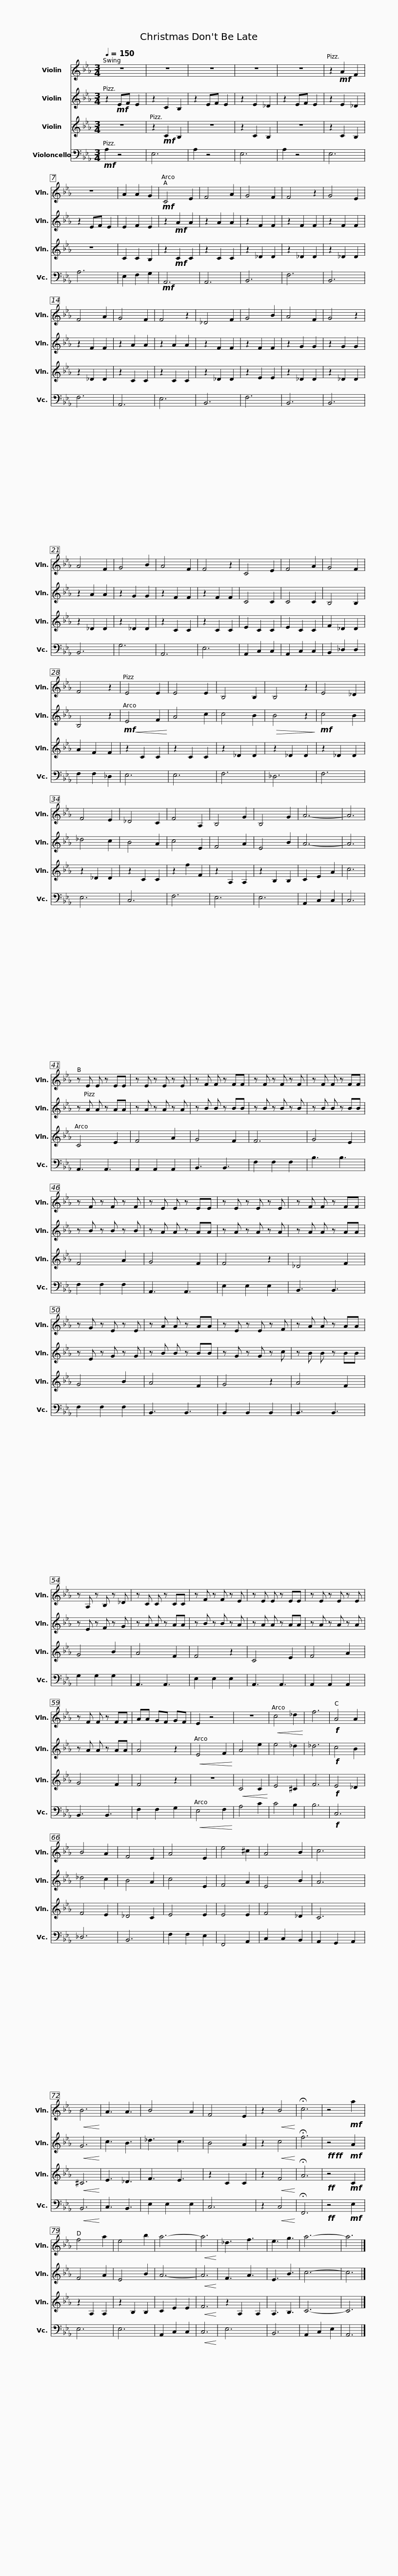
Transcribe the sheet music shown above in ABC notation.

X:1
%%score 1 2 3 4
L:1/8
Q:1/4=150
M:3/4
I:linebreak $
K:Eb
V:1 treble
V:2 treble
V:3 treble
V:4 bass
V:1
 z6 | z6 | z6 | z6 | z6 | %5
 z2!mf! A2 F2 | z6 | A2 A2 G2 |!mf! C4 E2 |$ F4 A2 | %10
 G4 F2 | F4 z2 | G4 E2 | F4 A2 | G4 F2 | %15
 F4 z2 | _D4 F2 | G4 B2 | A4 F2 | G4 z2 |$ %20
 A4 F2 | G4 B2 | A4 F2 | F4 z2 | C4 E2 | %25
 F4 A2 | G4 F2 | F4 z2 | E4 E2 | E4 E2 | %30
 B,4 B,2 |$ B,4 z2 | E4 _D2 | F4 E2 | _D4 C2 | %35
 F4 A,2 | B,4 G2 | B,4 G2 | A6- | A6 | %40
 z E E z EE |$ z E z E z E | z F F z FF | z F z F z F | z F F z FF | %45
 z F z F z F | z E E z EE |$ z E z E z E | z F F z FF | z G z E z E | %50
 z A A z AA | z E z E z F | z A A z AA |$ z A, z B, z _D | z C C z CC | %55
 z F z F z E | z E E z EE | z E z E z E | z F F z FF |$ AA GF GF | %60
 E2 z4 | z6 |!<(! c4 _d2!<)! | f6 |!f! A4 A2 | %65
 B4 A2 | F4 E2 | A4 E2 | e4 ^c2 | A4 B2 | %70
 c6 |$!<(! B6!<)! | A3 A3 | B4 A2 | F4 E2 | %75
 z2!<(! B4!<)! | !fermata!c6 | z4!mf! a2 | f4 a2 | e4 b2 | %80
 a6- |!<(! a6!<)! | _d3 f3 |$ e3 g3 | a6- | %85
 a6 |] %86
V:2
 z2!mf! EF E2 | z2 C2 B,2 | z2 EF E2 | z2 E2 _D2 | z2 EF E2 | %5
 z2 E2 _D2 | z2 EF E2 | E2 F2 E2 | z2!mf! A2 A2 |$ z2 A2 A2 | %10
 z2 F2 F2 | z2 F2 F2 | z2 F2 F2 | z2 F2 F2 | z2 A2 A2 | %15
 z2 A2 A2 | z2 F2 F2 | z2 F2 F2 | z2 G2 G2 | z2 G2 G2 |$ %20
 z2 A2 A2 | z2 G2 G2 | z2 F2 F2 | z2 F2 F2 | C4 C2 | %25
 C4 C2 | B,4 B,2 | B,4 z2 |!mf!!<(! E4 F2!<)! | A4 c2 | %30
 c4 B2 |$!>(! B4 z2!>)! |!mf! c4 B2 | _d4 c2 | B4 A2 | %35
 c4 E2 | F4 A2 | E4 B2 | A6- | A6 | %40
 z A A z AA |$ z A z A z A | z B B z BB | z B z B z B | z B B z BB | %45
 z B z B z B | z A A z AA |$ z A z A z A | z A A z AA | z E z G z G | %50
 z B B z BB | z G z G z c | z B B z BB |$ z E z F z G | z A A z AA | %55
 z B z B z A | z A A z AA | z A z A z A | z A A z AA |$ A4 z2 | %60
!<(! E4 F2!<)! | A4 e2 | e4 _d2 | _d6 |!f! c4 B2 | %65
 _d4 c2 | B4 A2 | c4 E2 | F4 A2 | E4 B2 | %70
 A6 |$!<(! G6!<)! | c3 B3 | _d3 c3 | B4 A2 | %75
 z2!<(! c4!<)! | !fermata!f6 |!ff!!ff! z4!mf! A2 | F4 A2 | E4 B2 | %80
 A6- |!<(! A6!<)! | F3 A3 |$ E3 B3 | c6- | %85
 c6 |] %86
V:3
 z6 | z2!mf! C2 B,2 | z6 | z2 C2 B,2 | z6 | %5
 z2 C2 B,2 | z6 | C2 C2 B,2 | z2!mf! C2 C2 |$ z2 C2 C2 | %10
 z2 _D2 D2 | z2 _D2 D2 | z2 _D2 D2 | z2 _D2 D2 | z2 C2 C2 | %15
 z2 C2 C2 | z2 _D2 D2 | z2 E2 E2 | z2 _D2 D2 | z2 _D2 D2 |$ %20
 z2 _D2 D2 | z2 _D2 D2 | z2 C2 C2 | z2 C2 C2 | E2 C2 C2 | %25
 E2 C2 C2 | F2 _D2 D2 | A2 F2 F2 | z2 C2 C2 | z2 C2 C2 | %30
 z2 _D2 D2 |$ z2 _D2 D2 | z2 _D2 D2 | z2 _D2 D2 | z2 C2 C2 | %35
 z2 f2 F2 | z2 A,2 A,2 | z2 B,2 B,2 | C2 E2 A2 | c6 | %40
 C4 E2 |$ F4 A2 | G4 F2 | F6 | G4 E2 | %45
 F4 A2 | G4 F2 |$ F4 z2 | _D4 F2 | G4 B2 | %50
 A4 F2 | G4 z2 | A4 F2 |$ G4 B2 | A4 F2 | %55
 F4 z2 | C4 E2 | F4 A2 | G4 F2 |$ F4 z2 | %60
 z6 |!<(! C4 C2!<)! | E4 ^C2 | F6 |!f! E4 _D2 | %65
 F4 E2 | _D4 C2 | E4 E2 | E4 E2 | F4 _D2 | %70
 C6 |$!<(! ^C6!<)! | E3 _D3 | F3 E3 | z2 C2 C2 | %75
 z2!<(! F4!<)! | !fermata!A6 |!ff! z4!mf! C2 | z2 A,2 A,2 | z2 B,2 B,2 | %80
 C2 E2 E2 |!<(! F6!<)! | z2 A,2 A,2 |$ A,3 B,3 | C6- | %85
 C6 |] %86
V:4
!mf! A,2 z4 | E,6 | A,2 z4 | E,6 | A,2 z4 | %5
 E,6 | A,6 | E,2 F,2 G,2 |!mf! A,,6 |$ A,,6 | %10
 B,,6 | F,6 | B,,6 | F,6 | A,,6 | %15
 E,6 | B,,6 | F,6 | B,,6 | B,,6 |$ %20
 B,,6 | G,6 | A,,6 | E,6 | A,,2 C,2 C,2 | %25
 A,,2 C,2 C,2 | B,,2 _D,2 D,2 | F,2 F,2 _D,2 | E,6 | E,6 | %30
 F,6 |$ _D,6 | F,6 | E,6 | C,6 | %35
 F,6 | E,6 | E,6 | A,,2 C,2 C,2 | C,6 | %40
 A,,3 A,,3 |$ A,,2 A,,2 A,,2 | B,,3 B,,3 | F,2 F,2 F,2 | B,3 B,3 | %45
 F,2 F,2 F,2 | A,,3 A,,3 |$ E,2 E,2 E,2 | B,,3 B,,3 | F,2 F,2 F,2 | %50
 B,,3 B,,3 | B,,2 B,,2 B,,2 | B,,3 B,,3 |$ G,2 G,2 G,2 | A,,3 A,,3 | %55
 E,2 E,2 E,2 | A,,3 A,,3 | A,,2 A,,2 A,,2 | B,,3 B,,3 |$ F,2 F,2 G,2 | %60
!<(! E,4 F,2!<)! | A,4 C2 | C4 B,2 | B,6 |!f! C,6 | %65
 _D,6 | B,,6 | F,2 F,2 E,2 | F,,4 A,,2 | C,2 C,2 B,,2 | %70
 A,,2 G,,2 A,,2 |$!<(! B,,6!<)! | C,3 B,,3 | E,2 E,2 E,2 | C,6 | %75
 z2!<(! C,4!<)! | !fermata!F,,6 |!ff! z4!mf! E,2 | E,6 | E,6 | %80
 A,,2 C,2 C,2 |!<(! C,6!<)! | E,6 |$ B,,6 | A,,2 C,2 E,2 | %85
 A,,6 |] %86
